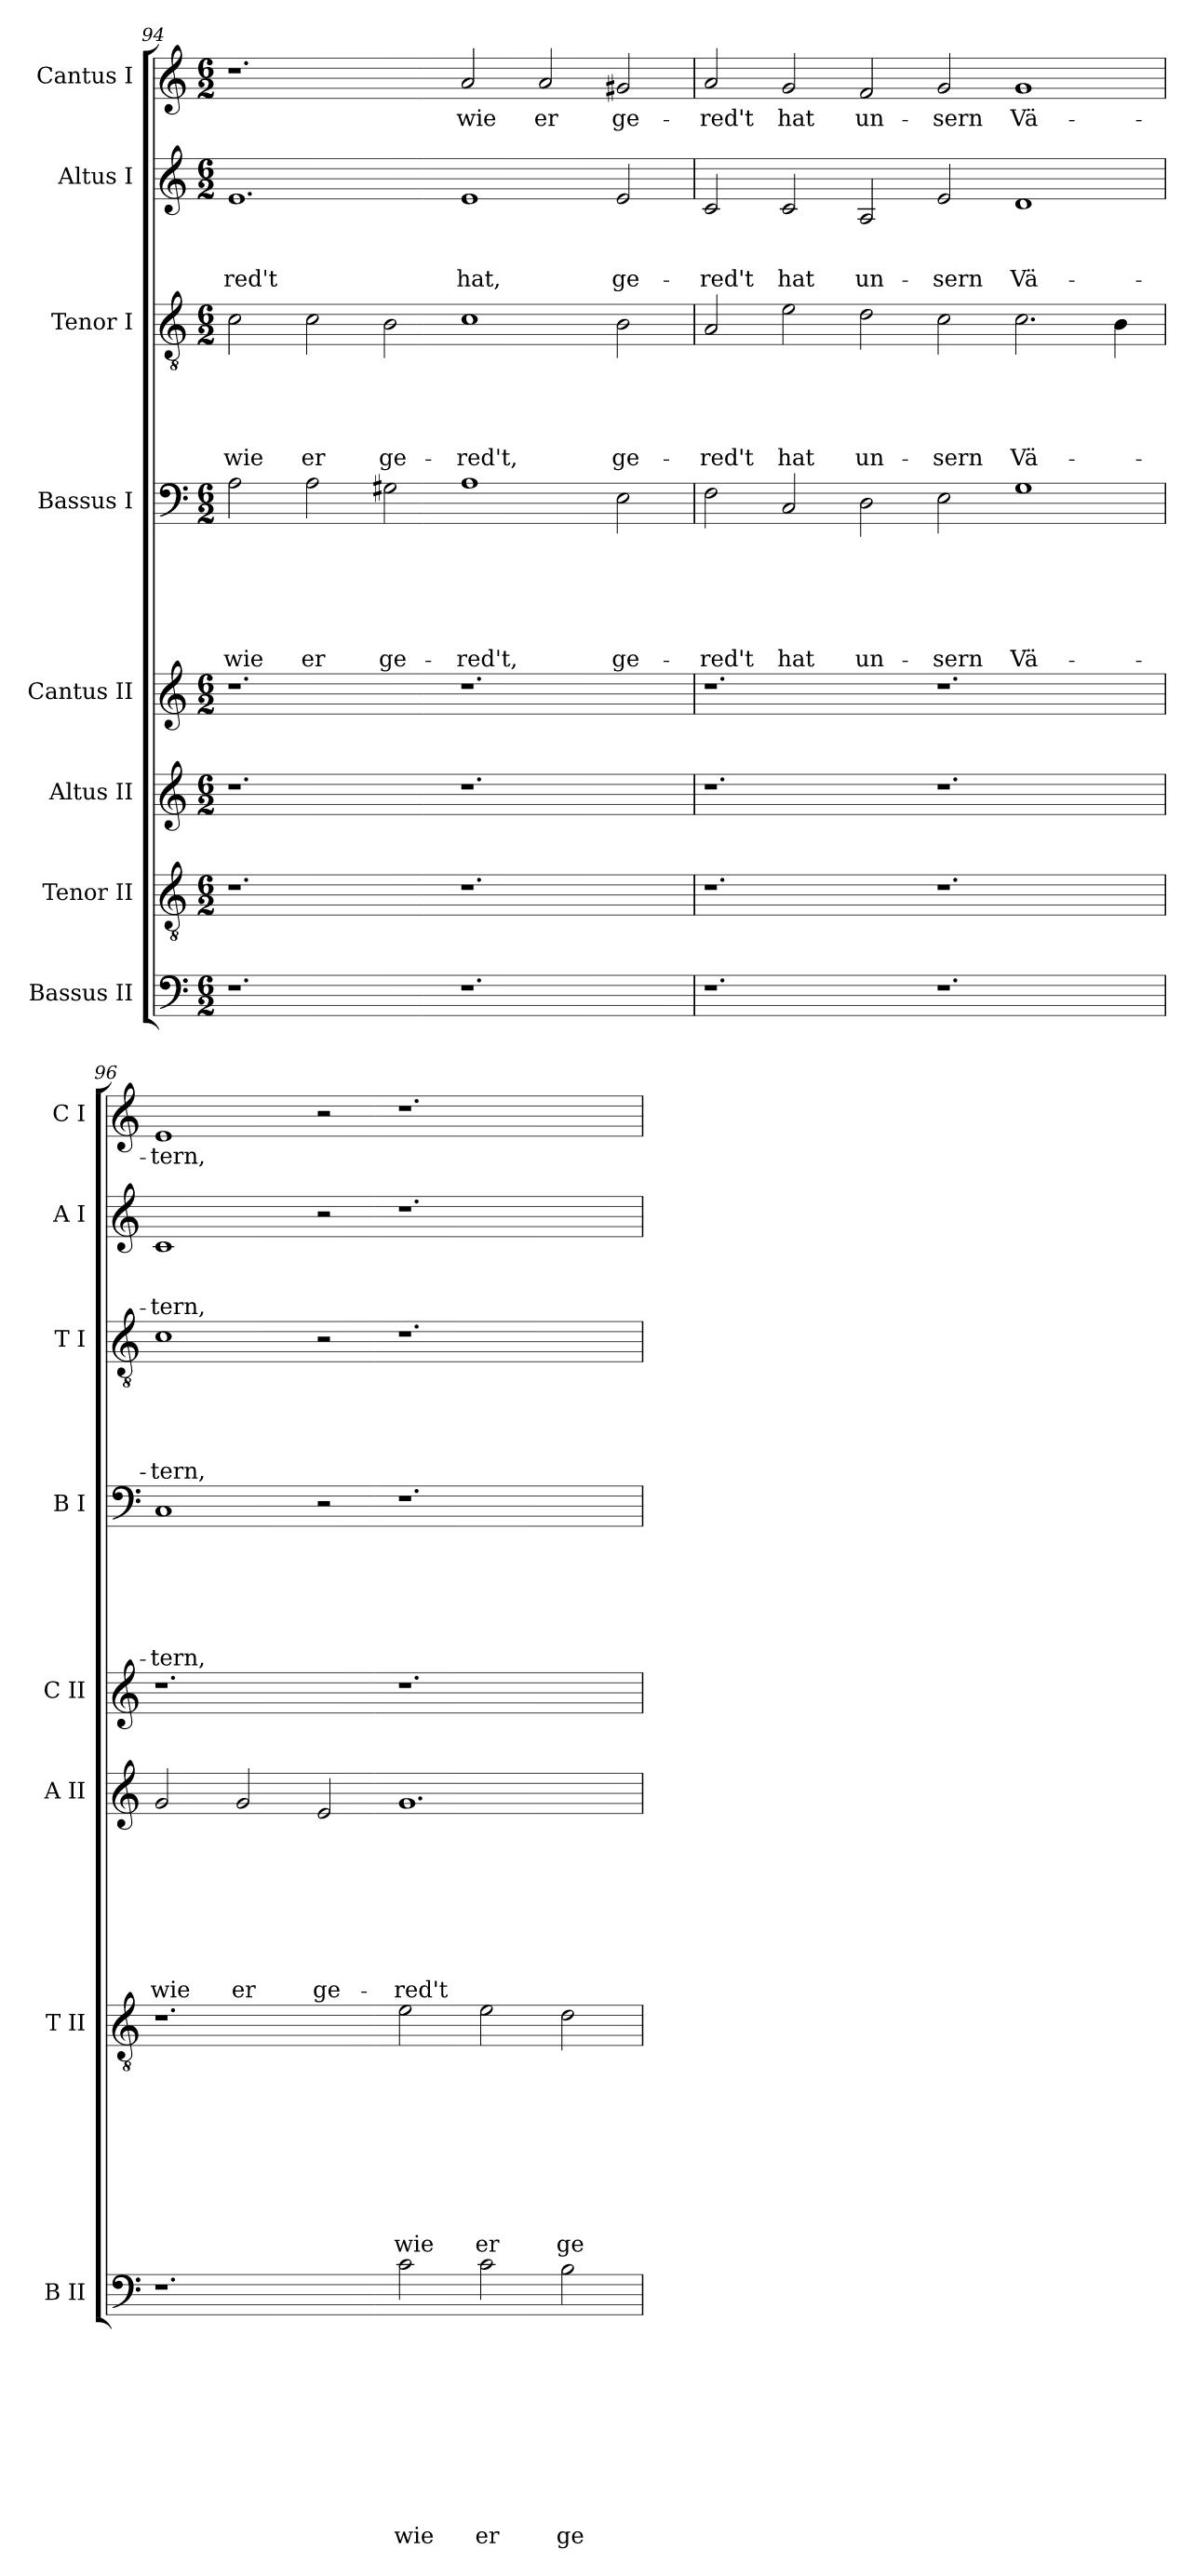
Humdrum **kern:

**kern	**text	**text	**text	**text	**text	**text	**text	**text	**text	**text	**kern	**text	**text	**text	**text	**text	**text	**text	**text	**text	**kern	**text	**text	**text	**text	**text	**text	**text	**text	**kern	**kern	**text	**text	**text	**text	**text	**text	**kern	**text	**text	**text	**text	**text	**kern	**text	**text	**text	**kern	**text
*part8	*part8	*part8	*part8	*part8	*part8	*part8	*part8	*part8	*part8	*part8	*part7	*part7	*part7	*part7	*part7	*part7	*part7	*part7	*part7	*part7	*part6	*part6	*part6	*part6	*part6	*part6	*part6	*part6	*part6	*part5	*part4	*part4	*part4	*part4	*part4	*part4	*part4	*part3	*part3	*part3	*part3	*part3	*part3	*part2	*part2	*part2	*part2	*part1	*part1
*staff8	*staff8	*staff8	*staff8	*staff8	*staff8	*staff8	*staff8	*staff8	*staff8	*staff8	*staff7	*staff7	*staff7	*staff7	*staff7	*staff7	*staff7	*staff7	*staff7	*staff7	*staff6	*staff6	*staff6	*staff6	*staff6	*staff6	*staff6	*staff6	*staff6	*staff5	*staff4	*staff4	*staff4	*staff4	*staff4	*staff4	*staff4	*staff3	*staff3	*staff3	*staff3	*staff3	*staff3	*staff2	*staff2	*staff2	*staff2	*staff1	*staff1
*I"Bassus II	*	*	*	*	*	*	*	*	*	*	*I"Tenor II	*	*	*	*	*	*	*	*	*	*I"Altus II	*	*	*	*	*	*	*	*	*I"Cantus II	*I"Bassus I	*	*	*	*	*	*	*I"Tenor I	*	*	*	*	*	*I"Altus I	*	*	*	*I"Cantus I	*
*I'B II	*	*	*	*	*	*	*	*	*	*	*I'T II	*	*	*	*	*	*	*	*	*	*I'A II	*	*	*	*	*	*	*	*	*I'C II	*I'B I	*	*	*	*	*	*	*I'T I	*	*	*	*	*	*I'A I	*	*	*	*I'C I	*
*clefF4	*	*	*	*	*	*	*	*	*	*	*clefGv2	*	*	*	*	*	*	*	*	*	*clefG2	*	*	*	*	*	*	*	*	*clefG2	*clefF4	*	*	*	*	*	*	*clefGv2	*	*	*	*	*	*clefG2	*	*	*	*clefG2	*
*k[]	*	*	*	*	*	*	*	*	*	*	*k[]	*	*	*	*	*	*	*	*	*	*k[]	*	*	*	*	*	*	*	*	*k[]	*k[]	*	*	*	*	*	*	*k[]	*	*	*	*	*	*k[]	*	*	*	*k[]	*
*C:	*	*	*	*	*	*	*	*	*	*	*C:	*	*	*	*	*	*	*	*	*	*C:	*	*	*	*	*	*	*	*	*C:	*C:	*	*	*	*	*	*	*C:	*	*	*	*	*	*C:	*	*	*	*C:	*
*M6/2	*	*	*	*	*	*	*	*	*	*	*M6/2	*	*	*	*	*	*	*	*	*	*M6/2	*	*	*	*	*	*	*	*	*M6/2	*M6/2	*	*	*	*	*	*	*M6/2	*	*	*	*	*	*M6/2	*	*	*	*M6/2	*
=94	=94	=94	=94	=94	=94	=94	=94	=94	=94	=94	=94	=94	=94	=94	=94	=94	=94	=94	=94	=94	=94	=94	=94	=94	=94	=94	=94	=94	=94	=94	=94	=94	=94	=94	=94	=94	=94	=94	=94	=94	=94	=94	=94	=94	=94	=94	=94	=94	=94
!	!	!	!	!	!	!	!	!	!	!	!	!	!	!	!	!	!	!	!	!	!	!	!	!	!	!	!	!	!	!	!	!	!	!	!	!	!LO:LY:b	!	!	!	!	!	!LO:LY:b	!	!	!	!LO:LY:b	!	!
1.r	.	.	.	.	.	.	.	.	.	.	1.r	.	.	.	.	.	.	.	.	.	1.r	.	.	.	.	.	.	.	.	1.r	2A\	.	.	.	.	.	wie	2c\	.	.	.	.	wie	1.e	.	.	-red't	1.r	.
!	!	!	!	!	!	!	!	!	!	!	!	!	!	!	!	!	!	!	!	!	!	!	!	!	!	!	!	!	!	!	!	!	!	!	!	!	!LO:LY:b	!	!	!	!	!	!LO:LY:b	!	!	!	!	!	!
.	.	.	.	.	.	.	.	.	.	.	.	.	.	.	.	.	.	.	.	.	.	.	.	.	.	.	.	.	.	.	2A\	.	.	.	.	.	er	2c\	.	.	.	.	er	.	.	.	.	.	.
!	!	!	!	!	!	!	!	!	!	!	!	!	!	!	!	!	!	!	!	!	!	!	!	!	!	!	!	!	!	!	!	!	!	!	!	!	!LO:LY:b	!	!	!	!	!	!LO:LY:b	!	!	!	!	!	!
.	.	.	.	.	.	.	.	.	.	.	.	.	.	.	.	.	.	.	.	.	.	.	.	.	.	.	.	.	.	.	2G#X\	.	.	.	.	.	ge-	2B\	.	.	.	.	ge-	.	.	.	.	.	.
!	!	!	!	!	!	!	!	!	!	!	!	!	!	!	!	!	!	!	!	!	!	!	!	!	!	!	!	!	!	!	!	!	!	!	!	!	!LO:LY:b	!	!	!	!	!	!LO:LY:b	!	!	!	!LO:LY:b	!	!LO:LY:b
1.r	.	.	.	.	.	.	.	.	.	.	1.r	.	.	.	.	.	.	.	.	.	1.r	.	.	.	.	.	.	.	.	1.r	1A	.	.	.	.	.	-red't,	1c	.	.	.	.	-red't,	1e	.	.	hat,	2a/	wie
!	!	!	!	!	!	!	!	!	!	!	!	!	!	!	!	!	!	!	!	!	!	!	!	!	!	!	!	!	!	!	!	!	!	!	!	!	!	!	!	!	!	!	!	!	!	!	!	!	!LO:LY:b
.	.	.	.	.	.	.	.	.	.	.	.	.	.	.	.	.	.	.	.	.	.	.	.	.	.	.	.	.	.	.	.	.	.	.	.	.	.	.	.	.	.	.	.	.	.	.	.	2a/	er
!	!	!	!	!	!	!	!	!	!	!	!	!	!	!	!	!	!	!	!	!	!	!	!	!	!	!	!	!	!	!	!	!	!	!	!	!	!LO:LY:b	!	!	!	!	!	!LO:LY:b	!	!	!	!LO:LY:b	!	!LO:LY:b
.	.	.	.	.	.	.	.	.	.	.	.	.	.	.	.	.	.	.	.	.	.	.	.	.	.	.	.	.	.	.	2E\	.	.	.	.	.	ge-	2B\	.	.	.	.	ge-	2e/	.	.	ge-	2g#X/	ge-
=95	=95	=95	=95	=95	=95	=95	=95	=95	=95	=95	=95	=95	=95	=95	=95	=95	=95	=95	=95	=95	=95	=95	=95	=95	=95	=95	=95	=95	=95	=95	=95	=95	=95	=95	=95	=95	=95	=95	=95	=95	=95	=95	=95	=95	=95	=95	=95	=95	=95
!	!	!	!	!	!	!	!	!	!	!	!	!	!	!	!	!	!	!	!	!	!	!	!	!	!	!	!	!	!	!	!	!	!	!	!	!	!LO:LY:b	!	!	!	!	!	!LO:LY:b	!	!	!	!LO:LY:b	!	!LO:LY:b
1.r	.	.	.	.	.	.	.	.	.	.	1.r	.	.	.	.	.	.	.	.	.	1.r	.	.	.	.	.	.	.	.	1.r	2F\	.	.	.	.	.	-red't	2A/	.	.	.	.	-red't	2c/	.	.	-red't	2a/	-red't
!	!	!	!	!	!	!	!	!	!	!	!	!	!	!	!	!	!	!	!	!	!	!	!	!	!	!	!	!	!	!	!	!	!	!	!	!	!LO:LY:b	!	!	!	!	!	!LO:LY:b	!	!	!	!LO:LY:b	!	!LO:LY:b
.	.	.	.	.	.	.	.	.	.	.	.	.	.	.	.	.	.	.	.	.	.	.	.	.	.	.	.	.	.	.	2C/	.	.	.	.	.	hat	2e\	.	.	.	.	hat	2c/	.	.	hat	2g/	hat
!	!	!	!	!	!	!	!	!	!	!	!	!	!	!	!	!	!	!	!	!	!	!	!	!	!	!	!	!	!	!	!	!	!	!	!	!	!LO:LY:b	!	!	!	!	!	!LO:LY:b	!	!	!	!LO:LY:b	!	!LO:LY:b
.	.	.	.	.	.	.	.	.	.	.	.	.	.	.	.	.	.	.	.	.	.	.	.	.	.	.	.	.	.	.	2D\	.	.	.	.	.	un-	2d\	.	.	.	.	un-	2A/	.	.	un-	2f/	un-
!	!	!	!	!	!	!	!	!	!	!	!	!	!	!	!	!	!	!	!	!	!	!	!	!	!	!	!	!	!	!	!	!	!	!	!	!	!LO:LY:b	!	!	!	!	!	!LO:LY:b	!	!	!	!LO:LY:b	!	!LO:LY:b
1.r	.	.	.	.	.	.	.	.	.	.	1.r	.	.	.	.	.	.	.	.	.	1.r	.	.	.	.	.	.	.	.	1.r	2E\	.	.	.	.	.	-sern	2c\	.	.	.	.	-sern	2e/	.	.	-sern	2g/	-sern
!	!	!	!	!	!	!	!	!	!	!	!	!	!	!	!	!	!	!	!	!	!	!	!	!	!	!	!	!	!	!	!	!	!	!	!	!	!LO:LY:b	!	!	!	!	!	!LO:LY:b	!	!	!	!LO:LY:b	!	!LO:LY:b
.	.	.	.	.	.	.	.	.	.	.	.	.	.	.	.	.	.	.	.	.	.	.	.	.	.	.	.	.	.	.	1G	.	.	.	.	.	Vä-	2.c\	.	.	.	.	Vä-	1d	.	.	Vä-	1g	Vä-
.	.	.	.	.	.	.	.	.	.	.	.	.	.	.	.	.	.	.	.	.	.	.	.	.	.	.	.	.	.	.	.	.	.	.	.	.	.	4B\	.	.	.	.	.	.	.	.	.	.	.
!!LO:LB:g=z
=96	=96	=96	=96	=96	=96	=96	=96	=96	=96	=96	=96	=96	=96	=96	=96	=96	=96	=96	=96	=96	=96	=96	=96	=96	=96	=96	=96	=96	=96	=96	=96	=96	=96	=96	=96	=96	=96	=96	=96	=96	=96	=96	=96	=96	=96	=96	=96	=96	=96
!	!	!	!	!	!	!	!	!	!	!	!	!	!	!	!	!	!	!	!	!	!	!	!	!	!	!	!	!	!LO:LY:b	!	!	!	!	!	!	!	!LO:LY:b	!	!	!	!	!	!LO:LY:b	!	!	!	!LO:LY:b	!	!LO:LY:b
1.r	.	.	.	.	.	.	.	.	.	.	1.r	.	.	.	.	.	.	.	.	.	2g/	.	.	.	.	.	.	.	wie	1.r	1C	.	.	.	.	.	-tern,	1c	.	.	.	.	-tern,	1c	.	.	-tern,	1e	-tern,
!	!	!	!	!	!	!	!	!	!	!	!	!	!	!	!	!	!	!	!	!	!	!	!	!	!	!	!	!	!LO:LY:b	!	!	!	!	!	!	!	!	!	!	!	!	!	!	!	!	!	!	!	!
.	.	.	.	.	.	.	.	.	.	.	.	.	.	.	.	.	.	.	.	.	2g/	.	.	.	.	.	.	.	er	.	.	.	.	.	.	.	.	.	.	.	.	.	.	.	.	.	.	.	.
!	!	!	!	!	!	!	!	!	!	!	!	!	!	!	!	!	!	!	!	!	!	!	!	!	!	!	!	!	!LO:LY:b	!	!	!	!	!	!	!	!	!	!	!	!	!	!	!	!	!	!	!	!
.	.	.	.	.	.	.	.	.	.	.	.	.	.	.	.	.	.	.	.	.	2e/	.	.	.	.	.	.	.	ge-	.	2r	.	.	.	.	.	.	2r	.	.	.	.	.	2r	.	.	.	2r	.
!	!	!	!	!	!	!	!	!	!	!LO:LY:b	!	!	!	!	!	!	!	!	!	!LO:LY:b	!	!	!	!	!	!	!	!	!LO:LY:b	!	!	!	!	!	!	!	!	!	!	!	!	!	!	!	!	!	!	!	!
2c\	.	.	.	.	.	.	.	.	.	wie	2e\	.	.	.	.	.	.	.	.	wie	1.g	.	.	.	.	.	.	.	-red't	1.r	1.r	.	.	.	.	.	.	1.r	.	.	.	.	.	1.r	.	.	.	1.r	.
!	!	!	!	!	!	!	!	!	!	!LO:LY:b	!	!	!	!	!	!	!	!	!	!LO:LY:b	!	!	!	!	!	!	!	!	!	!	!	!	!	!	!	!	!	!	!	!	!	!	!	!	!	!	!	!	!
2c\	.	.	.	.	.	.	.	.	.	er	2e\	.	.	.	.	.	.	.	.	er	.	.	.	.	.	.	.	.	.	.	.	.	.	.	.	.	.	.	.	.	.	.	.	.	.	.	.	.	.
!	!	!	!	!	!	!	!	!	!	!LO:LY:b	!	!	!	!	!	!	!	!	!	!LO:LY:b	!	!	!	!	!	!	!	!	!	!	!	!	!	!	!	!	!	!	!	!	!	!	!	!	!	!	!	!	!
2B\	.	.	.	.	.	.	.	.	.	ge-	2d\	.	.	.	.	.	.	.	.	ge-	.	.	.	.	.	.	.	.	.	.	.	.	.	.	.	.	.	.	.	.	.	.	.	.	.	.	.	.	.
=	=	=	=	=	=	=	=	=	=	=	=	=	=	=	=	=	=	=	=	=	=	=	=	=	=	=	=	=	=	=	=	=	=	=	=	=	=	=	=	=	=	=	=	=	=	=	=	=	=
*-	*-	*-	*-	*-	*-	*-	*-	*-	*-	*-	*-	*-	*-	*-	*-	*-	*-	*-	*-	*-	*-	*-	*-	*-	*-	*-	*-	*-	*-	*-	*-	*-	*-	*-	*-	*-	*-	*-	*-	*-	*-	*-	*-	*-	*-	*-	*-	*-	*-
